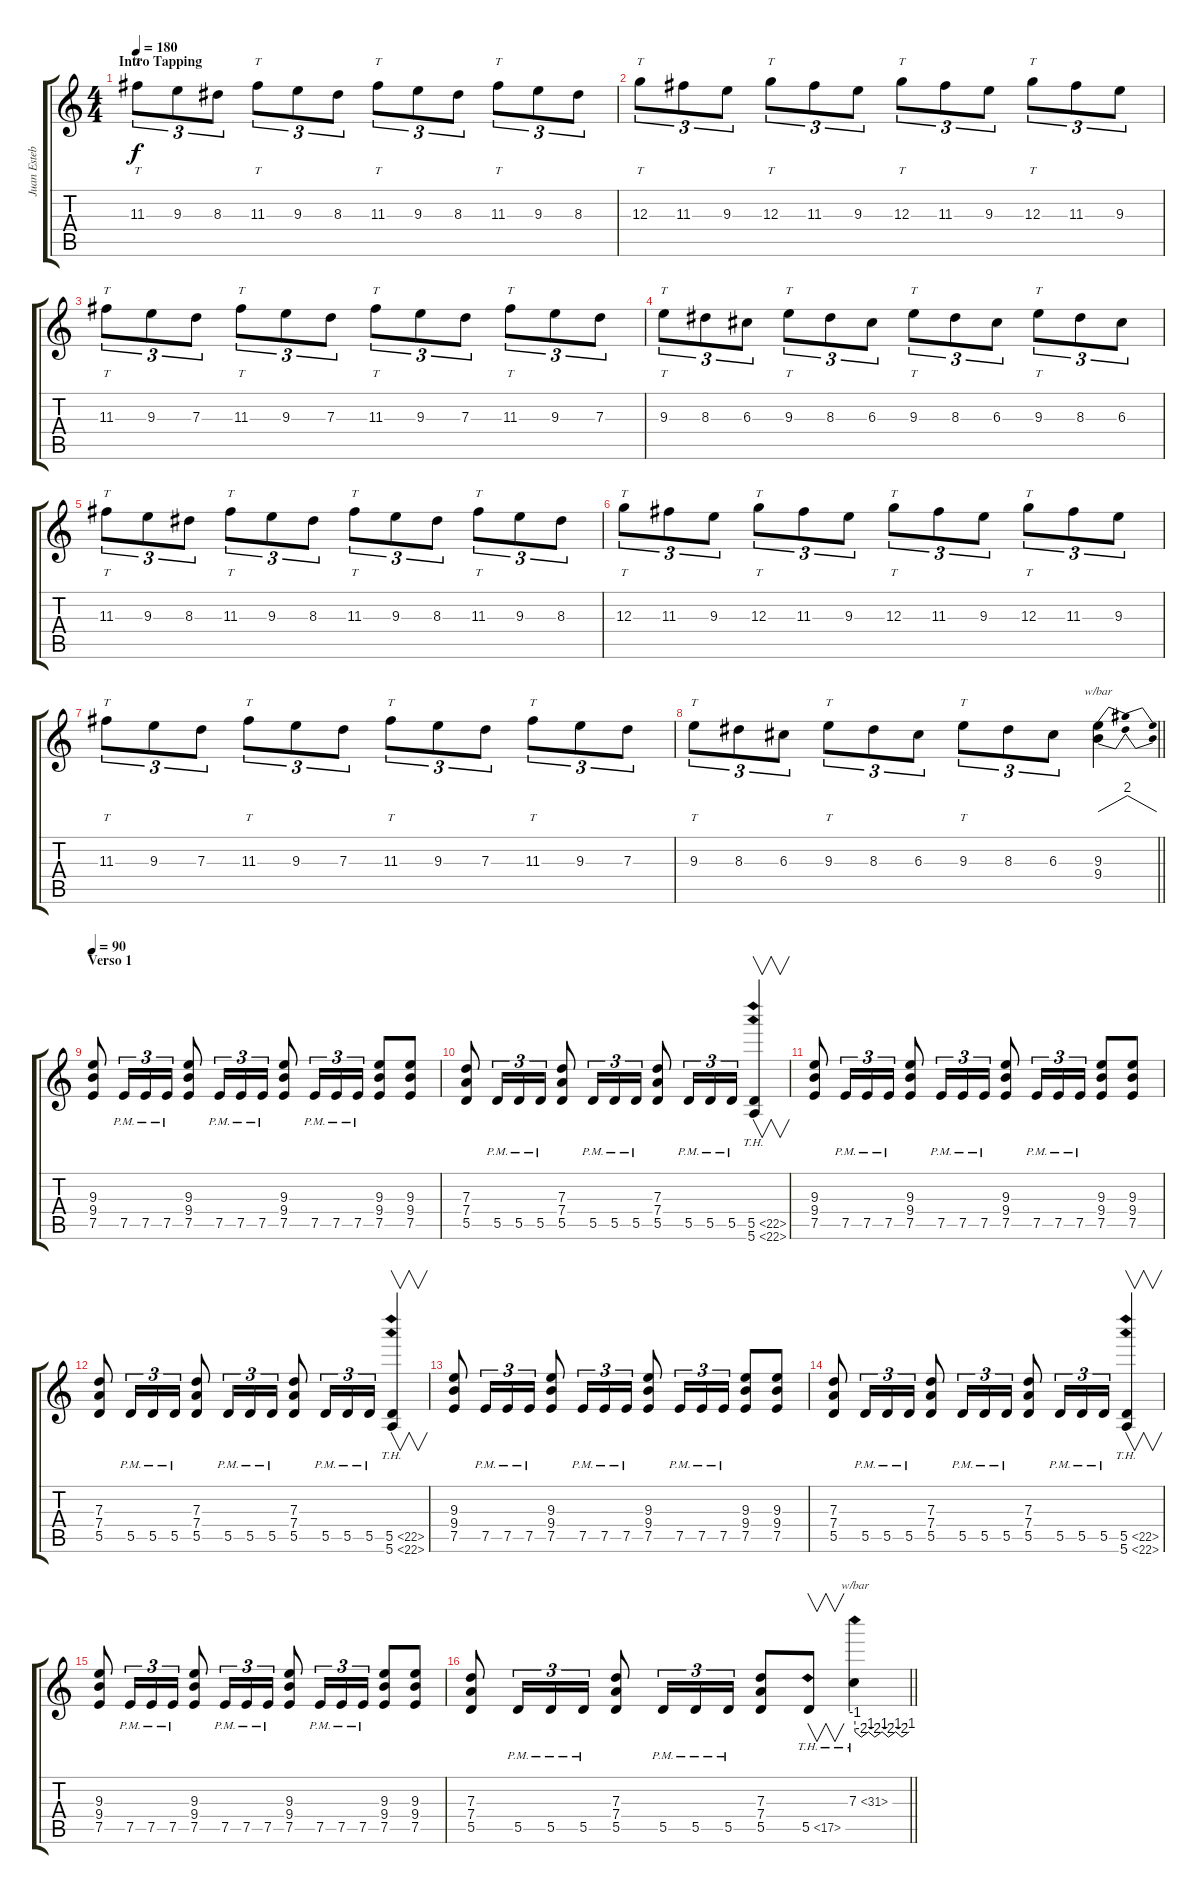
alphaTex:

\track ("Juan Esteban Echeverry" "Juan Esteb") {instrument distortionguitar}
\staff {score tabs}
\tuning (E4 B3 G3 D3 A2 E2) {hide}
\ts (4 4)
\section ("" "Intro Tapping")
\tempo 180
\clef g2
\ks c
11.3.8{tt tu (3 2) dy f instrument distortionguitar} 9.3.8{tu (3 2)} 8.3.8{tu (3 2)} 11.3.8{tt tu (3 2)} 9.3.8{tu (3 2)} 8.3.8{tu (3 2)} 11.3.8{tt tu (3 2)} 9.3.8{tu (3 2)} 8.3.8{tu (3 2)} 11.3.8{tt tu (3 2)} 9.3.8{tu (3 2)} 8.3.8{tu (3 2)} |
12.3.8{tt tu (3 2)} 11.3.8{tu (3 2)} 9.3.8{tu (3 2)} 12.3.8{tt tu (3 2)} 11.3.8{tu (3 2)} 9.3.8{tu (3 2)} 12.3.8{tt tu (3 2)} 11.3.8{tu (3 2)} 9.3.8{tu (3 2)} 12.3.8{tt tu (3 2)} 11.3.8{tu (3 2)} 9.3.8{tu (3 2)} |
11.3.8{tt tu (3 2)} 9.3.8{tu (3 2)} 7.3.8{tu (3 2)} 11.3.8{tt tu (3 2)} 9.3.8{tu (3 2)} 7.3.8{tu (3 2)} 11.3.8{tt tu (3 2)} 9.3.8{tu (3 2)} 7.3.8{tu (3 2)} 11.3.8{tt tu (3 2)} 9.3.8{tu (3 2)} 7.3.8{tu (3 2)} |
9.3.8{tt tu (3 2)} 8.3.8{tu (3 2)} 6.3.8{tu (3 2)} 9.3.8{tt tu (3 2)} 8.3.8{tu (3 2)} 6.3.8{tu (3 2)} 9.3.8{tt tu (3 2)} 8.3.8{tu (3 2)} 6.3.8{tu (3 2)} 9.3.8{tt tu (3 2)} 8.3.8{tu (3 2)} 6.3.8{tu (3 2)} |
11.3.8{tt tu (3 2)} 9.3.8{tu (3 2)} 8.3.8{tu (3 2)} 11.3.8{tt tu (3 2)} 9.3.8{tu (3 2)} 8.3.8{tu (3 2)} 11.3.8{tt tu (3 2)} 9.3.8{tu (3 2)} 8.3.8{tu (3 2)} 11.3.8{tt tu (3 2)} 9.3.8{tu (3 2)} 8.3.8{tu (3 2)} |
12.3.8{tt tu (3 2)} 11.3.8{tu (3 2)} 9.3.8{tu (3 2)} 12.3.8{tt tu (3 2)} 11.3.8{tu (3 2)} 9.3.8{tu (3 2)} 12.3.8{tt tu (3 2)} 11.3.8{tu (3 2)} 9.3.8{tu (3 2)} 12.3.8{tt tu (3 2)} 11.3.8{tu (3 2)} 9.3.8{tu (3 2)} |
11.3.8{tt tu (3 2)} 9.3.8{tu (3 2)} 7.3.8{tu (3 2)} 11.3.8{tt tu (3 2)} 9.3.8{tu (3 2)} 7.3.8{tu (3 2)} 11.3.8{tt tu (3 2)} 9.3.8{tu (3 2)} 7.3.8{tu (3 2)} 11.3.8{tt tu (3 2)} 9.3.8{tu (3 2)} 7.3.8{tu (3 2)} |
\barLineRight lightlight
9.3.8{tt tu (3 2)} 8.3.8{tu (3 2)} 6.3.8{tu (3 2)} 9.3.8{tt tu (3 2)} 8.3.8{tu (3 2)} 6.3.8{tu (3 2)} 9.3.8{tt tu (3 2)} 8.3.8{tu (3 2)} 6.3.8{tu (3 2)} (9.3 9.4).4{tbe (dip default 0 0 30 8 60 0)} |
\section ("" "Verso 1")
\tempo 90
(9.3 9.4 7.5).8{balance 13} 7.5{pm}.16{tu (3 2)} 7.5{pm}.16{tu (3 2)} 7.5{pm}.16{tu (3 2)} (9.3 9.4 7.5).8 7.5{pm}.16{tu (3 2)} 7.5{pm}.16{tu (3 2)} 7.5{pm}.16{tu (3 2)} (9.3 9.4 7.5).8 7.5{pm}.16{tu (3 2)} 7.5{pm}.16{tu (3 2)} 7.5{pm}.16{tu (3 2)} (9.3 9.4 7.5).8 (9.3 9.4 7.5).8 |
(7.3 7.4 5.5).8 5.5{pm}.16{tu (3 2)} 5.5{pm}.16{tu (3 2)} 5.5{pm}.16{tu (3 2)} (7.3 7.4 5.5).8 5.5{pm}.16{tu (3 2)} 5.5{pm}.16{tu (3 2)} 5.5{pm}.16{tu (3 2)} (7.3 7.4 5.5).8 5.5{pm}.16{tu (3 2)} 5.5{pm}.16{tu (3 2)} 5.5{pm}.16{tu (3 2)} (5.5{th 17} 5.6{th 17}).4{v} |
(9.3 9.4 7.5).8 7.5{pm}.16{tu (3 2)} 7.5{pm}.16{tu (3 2)} 7.5{pm}.16{tu (3 2)} (9.3 9.4 7.5).8 7.5{pm}.16{tu (3 2)} 7.5{pm}.16{tu (3 2)} 7.5{pm}.16{tu (3 2)} (9.3 9.4 7.5).8 7.5{pm}.16{tu (3 2)} 7.5{pm}.16{tu (3 2)} 7.5{pm}.16{tu (3 2)} (9.3 9.4 7.5).8 (9.3 9.4 7.5).8 |
(7.3 7.4 5.5).8 5.5{pm}.16{tu (3 2)} 5.5{pm}.16{tu (3 2)} 5.5{pm}.16{tu (3 2)} (7.3 7.4 5.5).8 5.5{pm}.16{tu (3 2)} 5.5{pm}.16{tu (3 2)} 5.5{pm}.16{tu (3 2)} (7.3 7.4 5.5).8 5.5{pm}.16{tu (3 2)} 5.5{pm}.16{tu (3 2)} 5.5{pm}.16{tu (3 2)} (5.5{th 17} 5.6{th 17}).4{v} |
(9.3 9.4 7.5).8 7.5{pm}.16{tu (3 2)} 7.5{pm}.16{tu (3 2)} 7.5{pm}.16{tu (3 2)} (9.3 9.4 7.5).8 7.5{pm}.16{tu (3 2)} 7.5{pm}.16{tu (3 2)} 7.5{pm}.16{tu (3 2)} (9.3 9.4 7.5).8 7.5{pm}.16{tu (3 2)} 7.5{pm}.16{tu (3 2)} 7.5{pm}.16{tu (3 2)} (9.3 9.4 7.5).8 (9.3 9.4 7.5).8 |
(7.3 7.4 5.5).8 5.5{pm}.16{tu (3 2)} 5.5{pm}.16{tu (3 2)} 5.5{pm}.16{tu (3 2)} (7.3 7.4 5.5).8 5.5{pm}.16{tu (3 2)} 5.5{pm}.16{tu (3 2)} 5.5{pm}.16{tu (3 2)} (7.3 7.4 5.5).8 5.5{pm}.16{tu (3 2)} 5.5{pm}.16{tu (3 2)} 5.5{pm}.16{tu (3 2)} (5.5{th 17} 5.6{th 17}).4{v} |
(9.3 9.4 7.5).8 7.5{pm}.16{tu (3 2)} 7.5{pm}.16{tu (3 2)} 7.5{pm}.16{tu (3 2)} (9.3 9.4 7.5).8 7.5{pm}.16{tu (3 2)} 7.5{pm}.16{tu (3 2)} 7.5{pm}.16{tu (3 2)} (9.3 9.4 7.5).8 7.5{pm}.16{tu (3 2)} 7.5{pm}.16{tu (3 2)} 7.5{pm}.16{tu (3 2)} (9.3 9.4 7.5).8 (9.3 9.4 7.5).8 |
\barLineRight lightlight
(7.3 7.4 5.5).8 5.5{pm}.16{tu (3 2)} 5.5{pm}.16{tu (3 2)} 5.5{pm}.16{tu (3 2)} (7.3 7.4 5.5).8 5.5{pm}.16{tu (3 2)} 5.5{pm}.16{tu (3 2)} 5.5{pm}.16{tu (3 2)} (7.3 7.4 5.5).8 5.5{th 12}.8{v} 7.3{th 24}.4{tbe (custom default 0 -4 7 -8 15 -4 22 -8 30 -4 37 -8 45 -4 52 -8 60 -4)}
